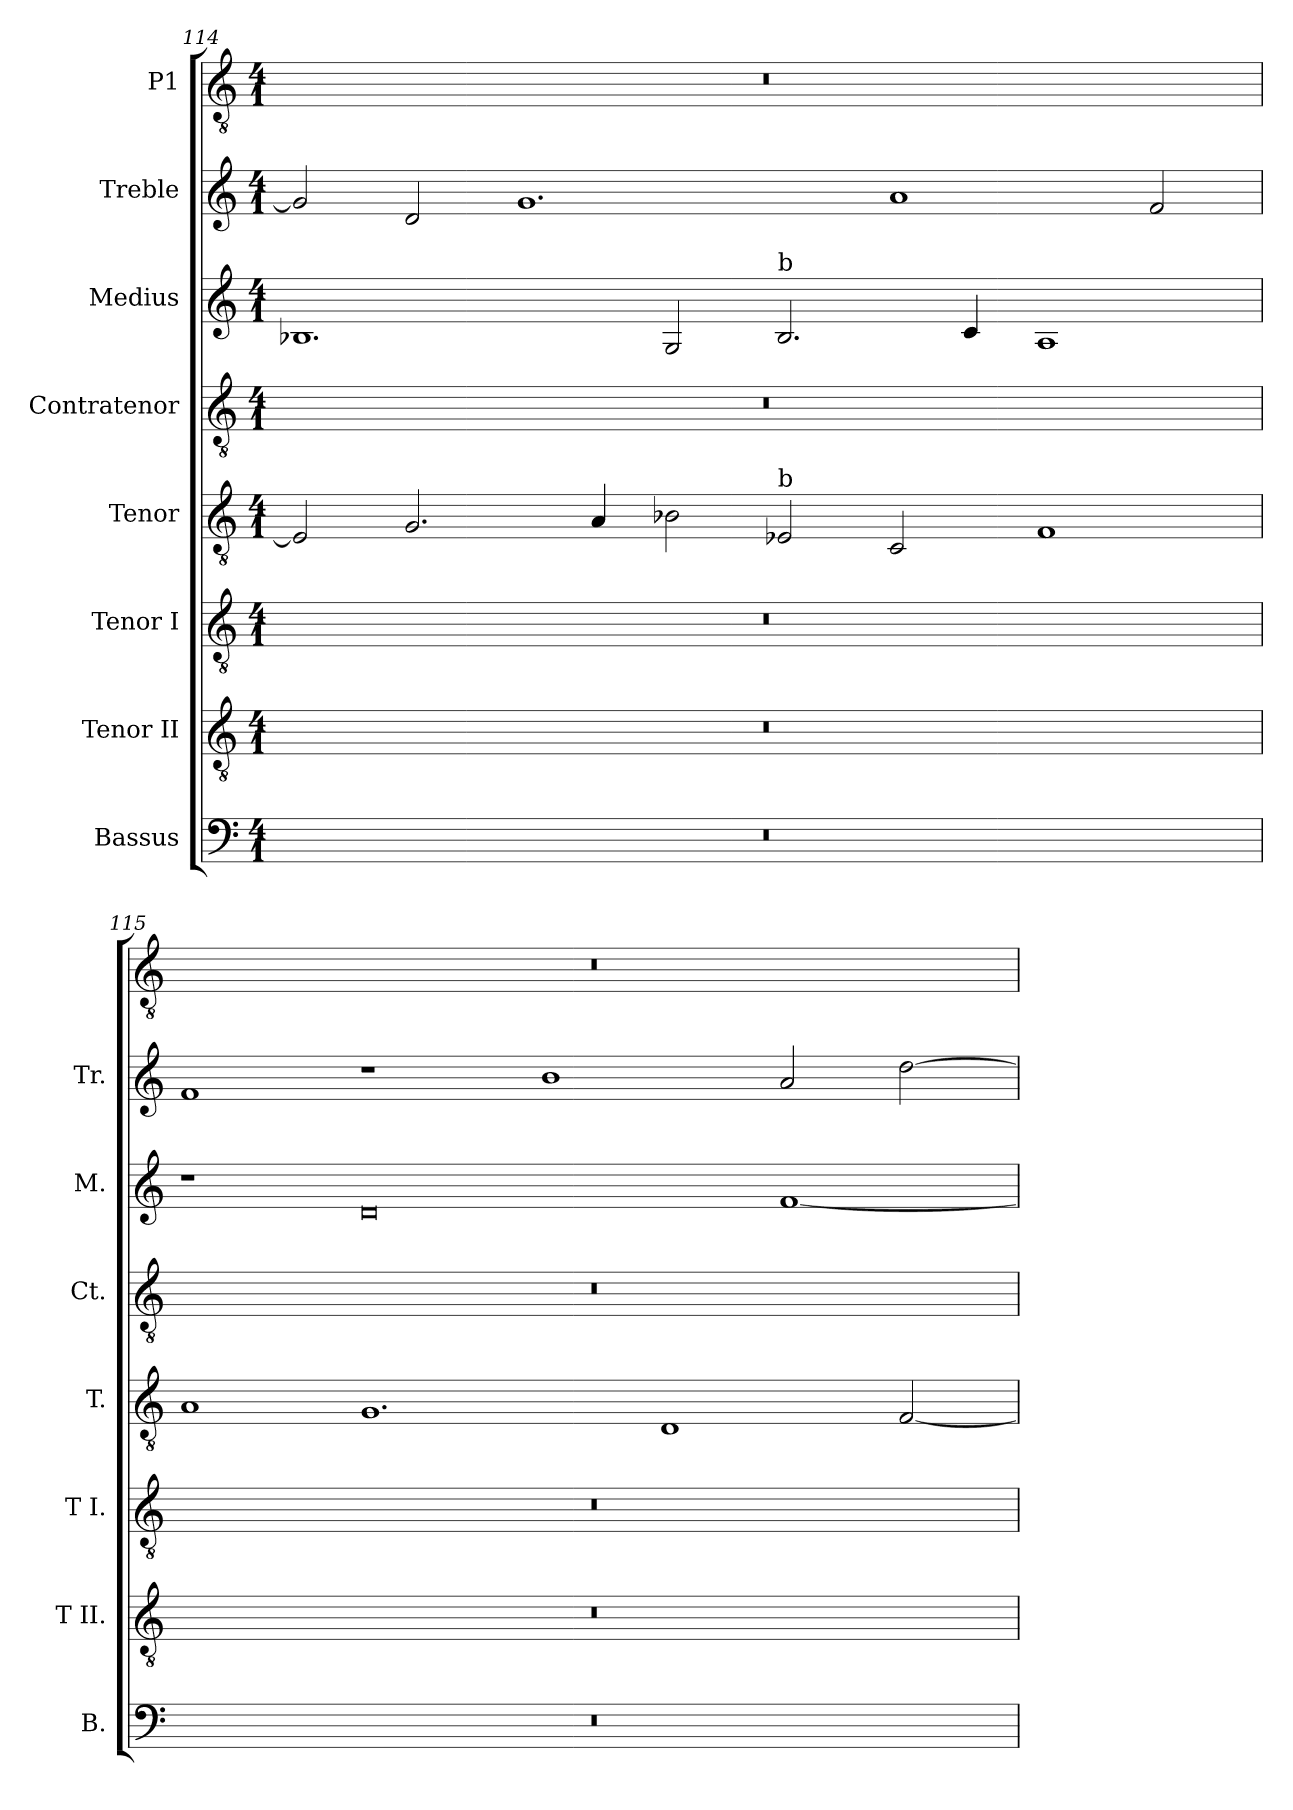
**kern	**kern	**kern	**kern	**kern	**kern	**kern	**kern
*part8	*part7	*part6	*part5	*part4	*part3	*part2	*part1
*staff8	*staff7	*staff6	*staff5	*staff4	*staff3	*staff2	*staff1
*I"Bassus	*I"Tenor II	*I"Tenor I	*I"Tenor	*I"Contratenor	*I"Medius	*I"Treble	*I"P1
*I'B.	*I'T II.	*I'T I.	*I'T.	*I'Ct.	*I'M.	*I'Tr.	*
!!LO:LB:g=z
*clefF4	*clefGv2	*clefGv2	*clefGv2	*clefGv2	*clefG2	*clefG2	*clefGv2
*	*ITrd7c12	*ITrd7c12	*ITrd7c12	*ITrd7c12	*	*	*ITrd7c12
*k[]	*k[]	*k[]	*k[]	*k[]	*k[]	*k[]	*k[]
*C:	*C:	*C:	*C:	*C:	*C:	*C:	*C:
*M4/1	*M4/1	*M4/1	*M4/1	*M4/1	*M4/1	*M4/1	*M4/1
=114	=114	=114	=114	=114	=114	=114	=114
!LO:N:vis=1	!LO:N:vis=1	!LO:N:vis=1	!	!LO:N:vis=1	!	!	!LO:N:vis=1
00r	00r	00r	2EE-i/]	00r	1.B-Xi	2gi/]	00r
.	.	.	2.GGi/	.	.	2di/	.
.	.	.	.	.	.	1.gi	.
.	.	.	4AAi/	.	.	.	.
.	.	.	2BB-Xi\	.	2Gi/	.	.
!	!	!	!	!	!LO:TX:a:t=b	!	!
!	!	!	!LO:TX:a:t=b	!	!	!	!
.	.	.	2EE-i/	.	2.B-i/	.	.
.	.	.	2CCi/	.	.	1ai	.
.	.	.	.	.	4ci/	.	.
.	.	.	1FFi	.	1Ai	.	.
.	.	.	.	.	.	2fi/	.
=115`	=115`	=115`	=115`	=115`	=115`	=115`	=115`
!LO:N:vis=1	!LO:N:vis=1	!LO:N:vis=1	!	!LO:N:vis=1	!	!	!LO:N:vis=1
00r	00r	00r	1AAi	00r	1r	1fi	00r
.	.	.	1.GGi	.	0di	1r	.
.	.	.	.	.	.	1bi	.
.	.	.	1DDi	.	.	.	.
.	.	.	.	.	[<1fi	2ai/	.
.	.	.	[<2FFi/	.	.	[>2ddi\	.
=`	=`	=`	=`	=`	=`	=`	=`
*-	*-	*-	*-	*-	*-	*-	*-
